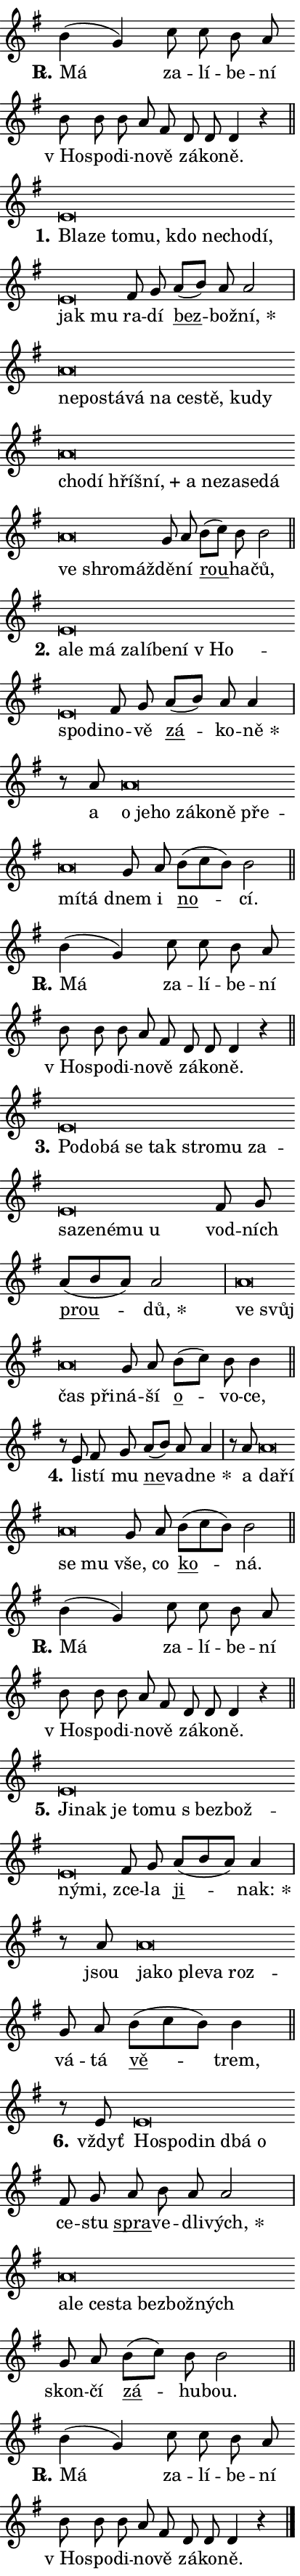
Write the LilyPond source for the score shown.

\version "2.24.0"
\header { tagline = "" }
\paper {
  indent = 0\cm
  top-margin = 0\cm
  right-margin = 0.13\cm % to fit lyric hyphens
  bottom-margin = 0\cm
  left-margin = 0\cm
  paper-width = 7\cm
  page-breaking = #ly:one-page-breaking
  system-system-spacing.basic-distance = #11
  score-system-spacing.basic-distance = #11
  ragged-last = ##f
}


%% Author: Thomas Morley
%% https://lists.gnu.org/archive/html/lilypond-user/2020-05/msg00002.html
#(define (line-position grob)
"Returns position of @var[grob} in current system:
   @code{'start}, if at first time-step
   @code{'end}, if at last time-step
   @code{'middle} otherwise
"
  (let* ((col (ly:item-get-column grob))
         (ln (ly:grob-object col 'left-neighbor))
         (rn (ly:grob-object col 'right-neighbor))
         (col-to-check-left (if (ly:grob? ln) ln col))
         (col-to-check-right (if (ly:grob? rn) rn col))
         (break-dir-left
           (and
             (ly:grob-property col-to-check-left 'non-musical #f)
             (ly:item-break-dir col-to-check-left)))
         (break-dir-right
           (and
             (ly:grob-property col-to-check-right 'non-musical #f)
             (ly:item-break-dir col-to-check-right))))
        (cond ((eqv? 1 break-dir-left) 'start)
              ((eqv? -1 break-dir-right) 'end)
              (else 'middle))))

#(define (tranparent-at-line-position vctor)
  (lambda (grob)
  "Relying on @code{line-position} select the relevant enry from @var{vctor}.
Used to determine transparency,"
    (case (line-position grob)
      ((end) (not (vector-ref vctor 0)))
      ((middle) (not (vector-ref vctor 1)))
      ((start) (not (vector-ref vctor 2))))))

noteHeadBreakVisibility =
#(define-music-function (break-visibility)(vector?)
"Makes @code{NoteHead}s transparent relying on @var{break-visibility}"
#{
  \override NoteHead.transparent =
    #(tranparent-at-line-position break-visibility)
#})

#(define delete-ledgers-for-transparent-note-heads
  (lambda (grob)
    "Reads whether a @code{NoteHead} is transparent.
If so this @code{NoteHead} is removed from @code{'note-heads} from
@var{grob}, which is supposed to be @code{LedgerLineSpanner}.
As a result ledgers are not printed for this @code{NoteHead}"
    (let* ((nhds-array (ly:grob-object grob 'note-heads))
           (nhds-list
             (if (ly:grob-array? nhds-array)
                 (ly:grob-array->list nhds-array)
                 '()))
           ;; Relies on the transparent-property being done before
           ;; Staff.LedgerLineSpanner.after-line-breaking is executed.
           ;; This is fragile ...
           (to-keep
             (remove
               (lambda (nhd)
                 (ly:grob-property nhd 'transparent #f))
               nhds-list)))
      ;; TODO find a better method to iterate over grob-arrays, similiar
      ;; to filter/remove etc for lists
      ;; For now rebuilt from scratch
      (set! (ly:grob-object grob 'note-heads)  '())
      (for-each
        (lambda (nhd)
          (ly:pointer-group-interface::add-grob grob 'note-heads nhd))
        to-keep))))

squashNotes = {
  \override NoteHead.X-extent = #'(-0.2 . 0.2)
  \override NoteHead.Y-extent = #'(-0.75 . 0)
  \override NoteHead.stencil =
    #(lambda (grob)
       (let ((pos (ly:grob-property grob 'staff-position)))
         (begin
           (if (< pos -7) (display "ERROR: Lower brevis then expected\n") (display ""))
           (if (<= pos -6) ly:text-interface::print ly:note-head::print))))
}
unSquashNotes = {
  \revert NoteHead.X-extent
  \revert NoteHead.Y-extent
  \revert NoteHead.stencil
}

hideNotes = \noteHeadBreakVisibility #begin-of-line-visible
unHideNotes = \noteHeadBreakVisibility #all-visible

% work-around for resetting accidentals
% https://lilypond.org/doc/v2.23/Documentation/notation/displaying-rhythms#unmetered-music
cadenzaMeasure = {
  \cadenzaOff
  \partial 1024 s1024
  \cadenzaOn
}

#(define-markup-command (accent layout props text) (markup?)
  "Underline accented syllable"
  (interpret-markup layout props
    #{\markup \override #'(offset . 4.3) \underline { #text }#}))

responsum = \markup \concat {
  "R" \hspace #-1.05 \path #0.1 #'((moveto 0 0.07) (lineto 0.9 0.8)) \hspace #0.05 "."
}

spaceSize = #0.6828661417322834 % exact space size for TeX Gyre Schola

\layout {
  \context {
    \Staff
    \remove "Time_signature_engraver"
    \override LedgerLineSpanner.after-line-breaking = #delete-ledgers-for-transparent-note-heads
  }
  \context {
    \Lyrics {
      \override LyricSpace.minimum-distance = \spaceSize
      \override LyricText.font-name = #"TeX Gyre Schola"
      \override LyricText.font-size = 1
      \override StanzaNumber.font-name = #"TeX Gyre Schola Bold"
      \override StanzaNumber.font-size = 1
    }
  }
  \context {
    \Score 
    \override NoteHead.text =
      #(lambda (grob) 
        (let ((pos (ly:grob-property grob 'staff-position)))
          #{\markup {
            \combine
              \halign #-0.55 \raise #(if (= pos -6) 0 0.5) \override #'(thickness . 2) \draw-line #'(3.2 . 0)
              \musicglyph "noteheads.sM1"
          }#}))
  }
}

% magnetic-lyrics.ily
%
%   written by
%     Jean Abou Samra <jean@abou-samra.fr>
%     Werner Lemberg <wl@gnu.org>
%
%   adapted by
%     Jiri Hon <jiri.hon@gmail.com>
%
% Version 2022-Apr-15

% https://www.mail-archive.com/lilypond-user@gnu.org/msg149350.html

#(define (Left_hyphen_pointer_engraver context)
   "Collect syllable-hyphen-syllable occurrences in lyrics and store
them in properties.  This engraver only looks to the left.  For
example, if the lyrics input is @code{foo -- bar}, it does the
following.

@itemize @bullet
@item
Set the @code{text} property of the @code{LyricHyphen} grob between
@q{foo} and @q{bar} to @code{foo}.

@item
Set the @code{left-hyphen} property of the @code{LyricText} grob with
text @q{foo} to the @code{LyricHyphen} grob between @q{foo} and
@q{bar}.
@end itemize

Use this auxiliary engraver in combination with the
@code{lyric-@/text::@/apply-@/magnetic-@/offset!} hook."
   (let ((hyphen #f)
         (text #f))
     (make-engraver
      (acknowledgers
       ((lyric-syllable-interface engraver grob source-engraver)
        (set! text grob)))
      (end-acknowledgers
       ((lyric-hyphen-interface engraver grob source-engraver)
        ;(when (not (grob::has-interface grob 'lyric-space-interface))
          (set! hyphen grob)));)
      ((stop-translation-timestep engraver)
       (when (and text hyphen)
         (ly:grob-set-object! text 'left-hyphen hyphen))
       (set! text #f)
       (set! hyphen #f)))))

#(define (lyric-text::apply-magnetic-offset! grob)
   "If the space between two syllables is less than the value in
property @code{LyricText@/.details@/.squash-threshold}, move the right
syllable to the left so that it gets concatenated with the left
syllable.

Use this function as a hook for
@code{LyricText@/.after-@/line-@/breaking} if the
@code{Left_@/hyphen_@/pointer_@/engraver} is active."
   (let ((hyphen (ly:grob-object grob 'left-hyphen #f)))
     (when hyphen
       (let ((left-text (ly:spanner-bound hyphen LEFT)))
         (when (grob::has-interface left-text 'lyric-syllable-interface)
           (let* ((common (ly:grob-common-refpoint grob left-text X))
                  (this-x-ext (ly:grob-extent grob common X))
                  (left-x-ext
                   (begin
                     ;; Trigger magnetism for left-text.
                     (ly:grob-property left-text 'after-line-breaking)
                     (ly:grob-extent left-text common X)))
                  ;; `delta` is the gap width between two syllables.
                  (delta (- (interval-start this-x-ext)
                            (interval-end left-x-ext)))
                  (details (ly:grob-property grob 'details))
                  (threshold (assoc-get 'squash-threshold details 0.2)))
             (when (< delta threshold)
               (let* (;; We have to manipulate the input text so that
                      ;; ligatures crossing syllable boundaries are not
                      ;; disabled.  For languages based on the Latin
                      ;; script this is essentially a beautification.
                      ;; However, for non-Western scripts it can be a
                      ;; necessity.
                      (lt (ly:grob-property left-text 'text))
                      (rt (ly:grob-property grob 'text))
                      (is-space (grob::has-interface hyphen 'lyric-space-interface))
                      (space (if is-space " " ""))
                      (extra-delta (if is-space spaceSize 0))
                      ;; Append new syllable.
                      (ltrt-space (if (and (string? lt) (string? rt))
                                (string-append lt space rt)
                                (make-concat-markup (list lt space rt))))
                      ;; Right-align `ltrt` to the right side.
                      (ltrt-space-markup (grob-interpret-markup
                               grob
                               (make-translate-markup
                                (cons (interval-length this-x-ext) 0)
                                (make-right-align-markup ltrt-space)))))
                 (begin
                   ;; Don't print `left-text`.
                   (ly:grob-set-property! left-text 'stencil #f)
                   ;; Set text and stencil (which holds all collected
                   ;; syllables so far) and shift it to the left.
                   (ly:grob-set-property! grob 'text ltrt-space)
                   (ly:grob-set-property! grob 'stencil ltrt-space-markup)
                   (ly:grob-translate-axis! grob (- (- delta extra-delta)) X))))))))))


#(define (lyric-hyphen::displace-bounds-first grob)
   ;; Make very sure this callback isn't triggered too early.
   (let ((left (ly:spanner-bound grob LEFT))
         (right (ly:spanner-bound grob RIGHT)))
     (ly:grob-property left 'after-line-breaking)
     (ly:grob-property right 'after-line-breaking)
     (ly:lyric-hyphen::print grob)))

squashThreshold = #0.4

\layout {
  \context {
    \Lyrics
    \consists #Left_hyphen_pointer_engraver
    \override LyricText.after-line-breaking =
      #lyric-text::apply-magnetic-offset!
    \override LyricHyphen.stencil = #lyric-hyphen::displace-bounds-first
    \override LyricText.details.squash-threshold = \squashThreshold
    \override LyricHyphen.minimum-distance = 0
    \override LyricHyphen.minimum-length = \squashThreshold
  }
}

squashText = \override LyricText.details.squash-threshold = 9999
unSquashText = \override LyricText.details.squash-threshold = \squashThreshold

leftText = \override LyricText.self-alignment-X = #LEFT
unLeftText = \revert LyricText.self-alignment-X

starOffset = #(lambda (grob) 
                (let ((x_offset (ly:self-alignment-interface::aligned-on-x-parent grob)))
                  (if (= x_offset 0) 0 (+ x_offset 1.2))))

star = #(define-music-function (syllable)(string?)
"Append star separator at the end of a syllable"
#{
  \once \override LyricText.X-offset = #starOffset
  \lyricmode { \markup {
    #syllable
    \override #'((font-name . "TeX Gyre Schola Bold")) \hspace #0.2 \lower #0.65 \larger "*"
  } }
#})

starAccent = #(define-music-function (syllable)(string?)
"Append star separator at the end of a syllable and make accent"
#{
  \once \override LyricText.X-offset = #starOffset
  \lyricmode { \markup {
    \accent #syllable
    \override #'((font-name . "TeX Gyre Schola Bold")) \hspace #0.2 \lower #0.65 \larger "*"
  } }
#})

breath = #(define-music-function (syllable)(string?)
"Append breathing indicator at the end of a syllable"
#{
  \lyricmode { \markup { #syllable "+" } }
#})

optionalBreath = #(define-music-function (syllable)(string?)
"Append optional breathing indicator at the end of a syllable"
#{
  \lyricmode { \markup { #syllable "(+)" } }
#})


\score {
    <<
        \new Voice = "melody" { \cadenzaOn \key g \major \relative { b'4( g) c8 c b a \bar "" b b b a fis \bar "" d d d4 r \cadenzaMeasure \bar "||" \break } }
        \new Lyrics \lyricsto "melody" { \lyricmode { \set stanza = \responsum
Má za -- lí -- be -- ní "v Ho" -- spo -- di -- no -- vě zá -- ko -- ně. } }
    >>
    \layout {}
}

\score {
    <<
        \new Voice = "melody" { \cadenzaOn \key g \major \relative { \squashNotes e'\breve*1/16 \hideNotes \breve*1/16 \bar "" \breve*1/16 \bar "" \breve*1/16 \bar "" \breve*1/16 \bar "" \breve*1/16 \bar "" \breve*1/16 \bar "" \breve*1/16 \bar "" \breve*1/16 \breve*1/16 \bar "" \unHideNotes \unSquashNotes fis8 g \bar "" a[( b)] a a2 \cadenzaMeasure \bar "|" \squashNotes a\breve*1/16 \hideNotes \breve*1/16 \bar "" \breve*1/16 \bar "" \breve*1/16 \bar "" \breve*1/16 \bar "" \breve*1/16 \bar "" \breve*1/16 \bar "" \breve*1/16 \bar "" \breve*1/16 \bar "" \breve*1/16 \bar "" \breve*1/16 \bar "" \breve*1/16 \bar "" \breve*1/16 \bar "" \breve*1/16 \bar "" \breve*1/16 \bar "" \breve*1/16 \bar "" \breve*1/16 \bar "" \breve*1/16 \bar "" \breve*1/16 \bar "" \breve*1/16 \breve*1/16 \bar "" \unHideNotes \unSquashNotes g8 a \bar "" b[( c)] b b2 \cadenzaMeasure \bar "||" \break } }
        \new Lyrics \lyricsto "melody" { \lyricmode { \set stanza = "1."
\leftText Bla -- \squashText ze to -- mu, kdo ne -- cho -- dí, jak mu \unLeftText \unSquashText ra -- dí \markup \accent bez -- bož -- \star ní, \leftText ne -- \squashText po -- stá -- vá na ce -- stě, ku -- dy cho -- dí hří -- \breath "šní," a ne -- za -- se -- dá ve shro -- máž -- \unLeftText \unSquashText dě -- ní \markup \accent rou -- ha -- čů, } }
    >>
    \layout {}
}

\score {
    <<
        \new Voice = "melody" { \cadenzaOn \key g \major \relative { \squashNotes e'\breve*1/16 \hideNotes \breve*1/16 \bar "" \breve*1/16 \bar "" \breve*1/16 \bar "" \breve*1/16 \bar "" \breve*1/16 \bar "" \breve*1/16 \bar "" \breve*1/16 \bar "" \breve*1/16 \breve*1/16 \bar "" \unHideNotes \unSquashNotes fis8 g \bar "" a[( b)] a a4 \cadenzaMeasure \bar "|" r8 a8 \squashNotes a\breve*1/16 \hideNotes \breve*1/16 \bar "" \breve*1/16 \bar "" \breve*1/16 \bar "" \breve*1/16 \bar "" \breve*1/16 \bar "" \breve*1/16 \bar "" \breve*1/16 \breve*1/16 \bar "" \unHideNotes \unSquashNotes g8 a \bar "" b[( c b)] b2 \cadenzaMeasure \bar "||" \break } }
        \new Lyrics \lyricsto "melody" { \lyricmode { \set stanza = "2."
\leftText a -- \squashText le má za -- lí -- be -- ní "v Ho" -- spo -- di -- \unLeftText \unSquashText no -- vě \markup \accent zá -- ko -- \star ně a \leftText o \squashText je -- ho zá -- ko -- ně pře -- mí -- tá \unLeftText \unSquashText dnem i \markup \accent no -- cí. } }
    >>
    \layout {}
}

\score {
    <<
        \new Voice = "melody" { \cadenzaOn \key g \major \relative { b'4( g) c8 c b a \bar "" b b b a fis \bar "" d d d4 r \cadenzaMeasure \bar "||" \break } }
        \new Lyrics \lyricsto "melody" { \lyricmode { \set stanza = \responsum
Má za -- lí -- be -- ní "v Ho" -- spo -- di -- no -- vě zá -- ko -- ně. } }
    >>
    \layout {}
}

\score {
    <<
        \new Voice = "melody" { \cadenzaOn \key g \major \relative { \squashNotes e'\breve*1/16 \hideNotes \breve*1/16 \bar "" \breve*1/16 \bar "" \breve*1/16 \bar "" \breve*1/16 \bar "" \breve*1/16 \bar "" \breve*1/16 \bar "" \breve*1/16 \bar "" \breve*1/16 \bar "" \breve*1/16 \bar "" \breve*1/16 \bar "" \breve*1/16 \breve*1/16 \bar "" \unHideNotes \unSquashNotes fis8 g \bar "" a[( b a)] a2 \cadenzaMeasure \bar "|" \squashNotes a\breve*1/16 \hideNotes \breve*1/16 \bar "" \breve*1/16 \breve*1/16 \bar "" \unHideNotes \unSquashNotes g8 a \bar "" b[( c)] b b4 \cadenzaMeasure \bar "||" \break } }
        \new Lyrics \lyricsto "melody" { \lyricmode { \set stanza = "3."
\leftText Po -- \squashText do -- bá se tak stro -- mu za -- sa -- ze -- né -- mu u \unLeftText \unSquashText vod -- ních \markup \accent prou -- \star dů, \leftText ve \squashText svůj čas při -- \unLeftText \unSquashText ná -- ší \markup \accent o -- vo -- ce, } }
    >>
    \layout {}
}

\score {
    <<
        \new Voice = "melody" { \cadenzaOn \key g \major \relative { r8 e' fis8 g \bar "" a[( b)] a a4 \cadenzaMeasure \bar "|" r8 a8 \squashNotes a\breve*1/16 \hideNotes \breve*1/16 \bar "" \breve*1/16 \breve*1/16 \bar "" \unHideNotes \unSquashNotes g8 a \bar "" b[( c b)] b2 \cadenzaMeasure \bar "||" \break } }
        \new Lyrics \lyricsto "melody" { \lyricmode { \set stanza = "4."
li -- stí mu \markup \accent ne -- vad -- \star ne a \leftText da -- \squashText ří se mu \unLeftText \unSquashText vše, co \markup \accent ko -- ná. } }
    >>
    \layout {}
}

\score {
    <<
        \new Voice = "melody" { \cadenzaOn \key g \major \relative { b'4( g) c8 c b a \bar "" b b b a fis \bar "" d d d4 r \cadenzaMeasure \bar "||" \break } }
        \new Lyrics \lyricsto "melody" { \lyricmode { \set stanza = \responsum
Má za -- lí -- be -- ní "v Ho" -- spo -- di -- no -- vě zá -- ko -- ně. } }
    >>
    \layout {}
}

\score {
    <<
        \new Voice = "melody" { \cadenzaOn \key g \major \relative { \squashNotes e'\breve*1/16 \hideNotes \breve*1/16 \bar "" \breve*1/16 \bar "" \breve*1/16 \bar "" \breve*1/16 \bar "" \breve*1/16 \bar "" \breve*1/16 \bar "" \breve*1/16 \breve*1/16 \bar "" \unHideNotes \unSquashNotes fis8 g \bar "" a[( b a)] a4 \cadenzaMeasure \bar "|" r8 a8 \squashNotes a\breve*1/16 \hideNotes \breve*1/16 \bar "" \breve*1/16 \bar "" \breve*1/16 \breve*1/16 \bar "" \unHideNotes \unSquashNotes g8 a \bar "" b[( c b)] b4 \cadenzaMeasure \bar "||" \break } }
        \new Lyrics \lyricsto "melody" { \lyricmode { \set stanza = "5."
\leftText Ji -- \squashText nak je to -- mu "s bez" -- bož -- ný -- mi, \unLeftText \unSquashText zce -- la \markup \accent ji -- \star nak: jsou \leftText ja -- \squashText ko ple -- va roz -- \unLeftText \unSquashText vá -- tá \markup \accent vě -- trem, } }
    >>
    \layout {}
}

\score {
    <<
        \new Voice = "melody" { \cadenzaOn \key g \major \relative { r8 e'8 \squashNotes e\breve*1/16 \hideNotes \breve*1/16 \bar "" \breve*1/16 \bar "" \breve*1/16 \breve*1/16 \bar "" \unHideNotes \unSquashNotes fis8 g \bar "" a b a a2 \cadenzaMeasure \bar "|" \squashNotes a\breve*1/16 \hideNotes \breve*1/16 \bar "" \breve*1/16 \bar "" \breve*1/16 \bar "" \breve*1/16 \bar "" \breve*1/16 \breve*1/16 \bar "" \unHideNotes \unSquashNotes g8 a \bar "" b[( c)] b b2 \cadenzaMeasure \bar "||" \break } }
        \new Lyrics \lyricsto "melody" { \lyricmode { \set stanza = "6."
vždyť \leftText Ho -- \squashText spo -- din dbá o \unLeftText \unSquashText ce -- stu \markup \accent spra -- ve -- dli -- \star vých, \leftText a -- \squashText le ce -- sta bez -- bož -- ných \unLeftText \unSquashText skon -- čí \markup \accent zá -- hu -- bou. } }
    >>
    \layout {}
}

\score {
    <<
        \new Voice = "melody" { \cadenzaOn \key g \major \relative { b'4( g) c8 c b a \bar "" b b b a fis \bar "" d d d4 r \cadenzaMeasure \bar "||" \break } \bar "|." }
        \new Lyrics \lyricsto "melody" { \lyricmode { \set stanza = \responsum
Má za -- lí -- be -- ní "v Ho" -- spo -- di -- no -- vě zá -- ko -- ně. } }
    >>
    \layout {}
}
